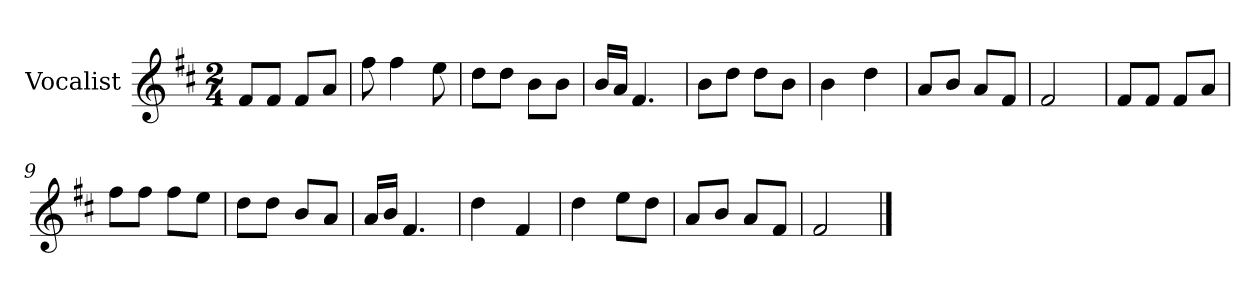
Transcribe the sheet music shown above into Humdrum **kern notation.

**kern
*part1
*staff1
*I"Vocalist
*k[f#c#]
*D:
*M2/4
=
8f#L
8f#J
8f#L
8aJ
=1
8ff#
4ff#
8ee
=2
8ddL
8ddJ
8bL
8bJ
=3
16bLL
16aJJ
4.f#
=4
8bL
8ddJ
8ddL
8bJ
=5
4b
4dd
=6
8aL
8bJ
8aL
8f#J
=7
2f#
=8
8f#L
8f#J
8f#L
8aJ
=9
8ff#L
8ff#J
8ff#L
8eeJ
=10
8ddL
8ddJ
8bL
8aJ
=11
16aLL
16bJJ
4.f#
=12
4dd
4f#
=13
4dd
8eeL
8ddJ
=14
8aL
8bJ
8aL
8f#J
=15
2f#
==
*-
